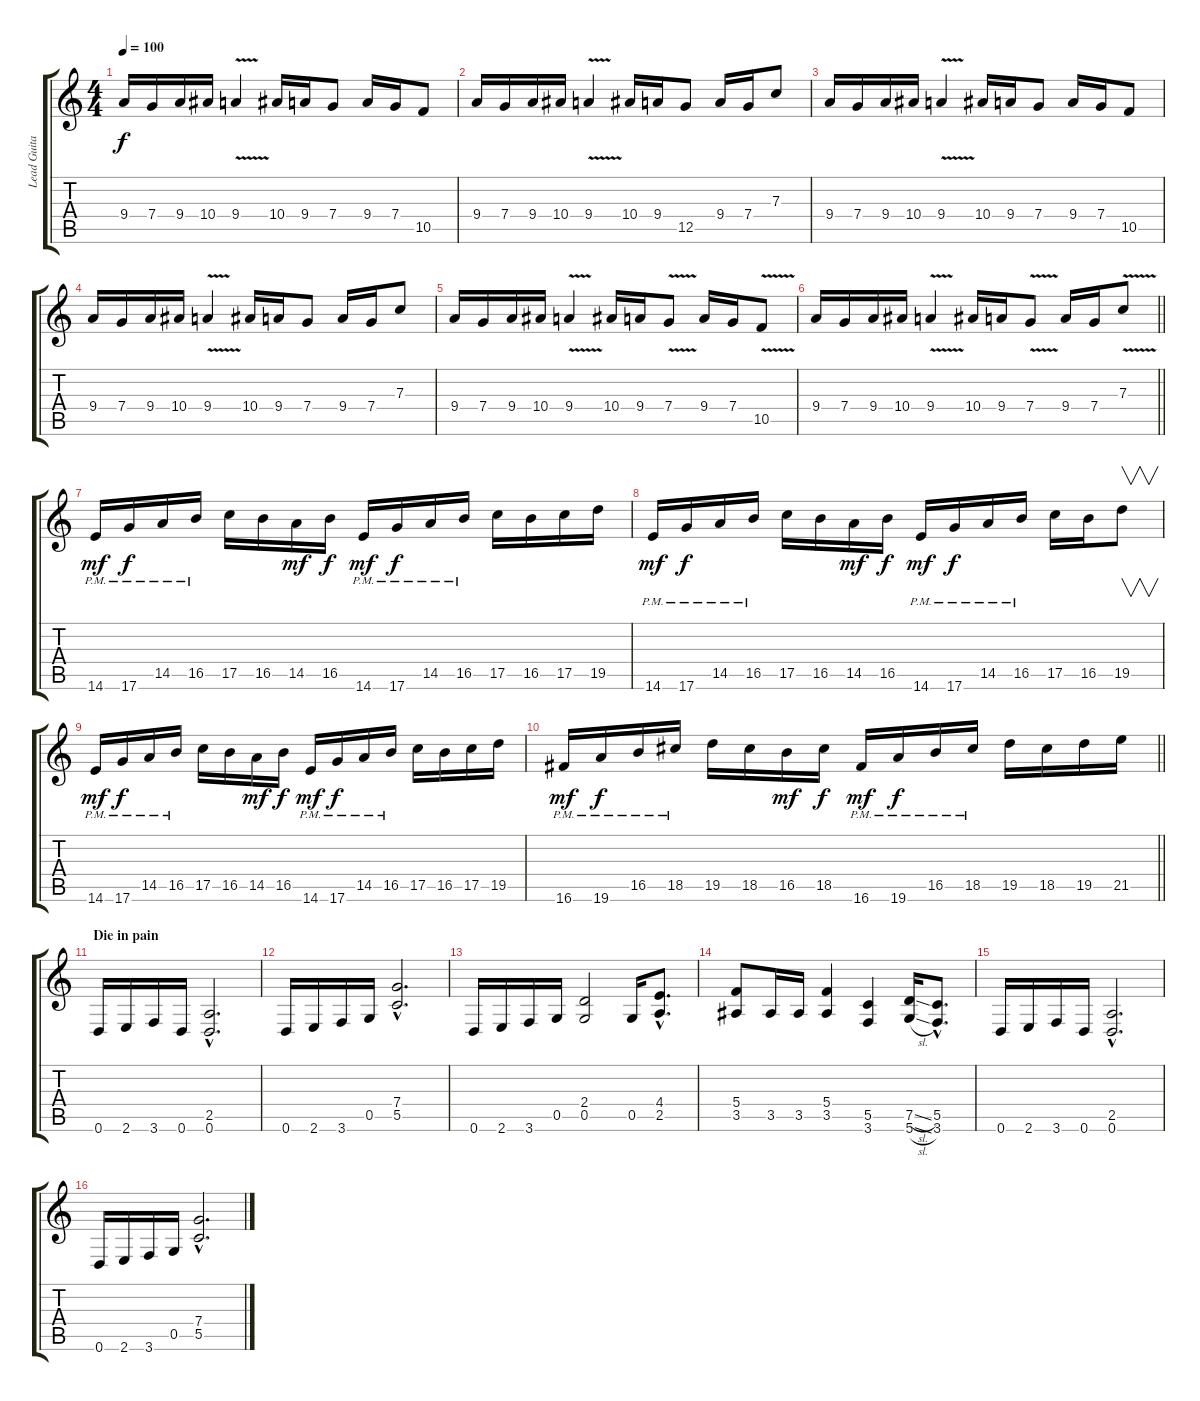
\track ("Lead Guitar (Sami)" "Lead Guita") {instrument distortionguitar}
\staff {score tabs}
\tuning (D4 A3 F3 C3 G2 D2) {hide}
\ts (4 4)
\tempo 100
\clef g2
\ks c
9.4.16{dy f} 7.4.16 9.4.16 10.4.16 9.4{v}.4 10.4.16 9.4.16 7.4.8 9.4.16 7.4.16 10.5.8 |
9.4.16 7.4.16 9.4.16 10.4.16 9.4{v}.4 10.4.16 9.4.16 12.5.8 9.4.16 7.4.16 7.3.8 |
9.4.16 7.4.16 9.4.16 10.4.16 9.4{v}.4 10.4.16 9.4.16 7.4.8 9.4.16 7.4.16 10.5.8 |
9.4.16 7.4.16 9.4.16 10.4.16 9.4{v}.4 10.4.16 9.4.16 7.4.8 9.4.16 7.4.16 7.3.8 |
9.4.16 7.4.16 9.4.16 10.4.16 9.4{v}.4 10.4.16 9.4.16 7.4{v}.8 9.4.16 7.4.16 10.5{v}.8 |
\barLineRight lightlight
9.4.16 7.4.16 9.4.16 10.4.16 9.4{v}.4 10.4.16 9.4.16 7.4{v}.8 9.4.16 7.4.16 7.3{v}.8 |
14.6{pm}.16{dy mf} 17.6{pm}.16{dy f} 14.5{pm}.16 16.5{pm}.16 17.5.16 16.5.16 14.5.16{dy mf} 16.5.16{dy f} 14.6{pm}.16{dy mf} 17.6{pm}.16{dy f} 14.5{pm}.16 16.5{pm}.16 17.5.16 16.5.16 17.5.16 19.5.16 |
14.6{pm}.16{dy mf} 17.6{pm}.16{dy f} 14.5{pm}.16 16.5{pm}.16 17.5.16 16.5.16 14.5.16{dy mf} 16.5.16{dy f} 14.6{pm}.16{dy mf} 17.6{pm}.16{dy f} 14.5{pm}.16 16.5{pm}.16 17.5.16 16.5.16 19.5.8{v} |
14.6{pm}.16{dy mf} 17.6{pm}.16{dy f} 14.5{pm}.16 16.5{pm}.16 17.5.16 16.5.16 14.5.16{dy mf} 16.5.16{dy f} 14.6{pm}.16{dy mf} 17.6{pm}.16{dy f} 14.5{pm}.16 16.5{pm}.16 17.5.16 16.5.16 17.5.16 19.5.16 |
\barLineRight lightlight
16.6{pm}.16{dy mf} 19.6{pm}.16{dy f} 16.5{pm}.16 18.5{pm}.16 19.5.16 18.5.16 16.5.16{dy mf} 18.5.16{dy f} 16.6{pm}.16{dy mf} 19.6{pm}.16{dy f} 16.5{pm}.16 18.5{pm}.16 19.5.16 18.5.16 19.5.16 21.5.16 |
\section ("" "Die in pain")
0.6.16 2.6.16 3.6.16 0.6.16 (2.5{hac} 0.6{hac}).2{d} |
0.6.16 2.6.16 3.6.16 0.5.16 (7.4{hac} 5.5{hac}).2{d} |
0.6.16 2.6.16 3.6.16 0.5.16 (2.4 0.5).2 0.5.16 (4.4{hac} 2.5{hac}).8{d} |
(5.4 3.5).8 3.5.16 3.5.16 (5.4 3.5).4 (5.5 3.6).4 (7.5{sl} 5.6{sl}).16 (5.5{hac} 3.6{hac}).8{d} |
0.6.16 2.6.16 3.6.16 0.6.16 (2.5{hac} 0.6{hac}).2{d} |
0.6.16 2.6.16 3.6.16 0.5.16 (7.4{hac} 5.5{hac}).2{d}
